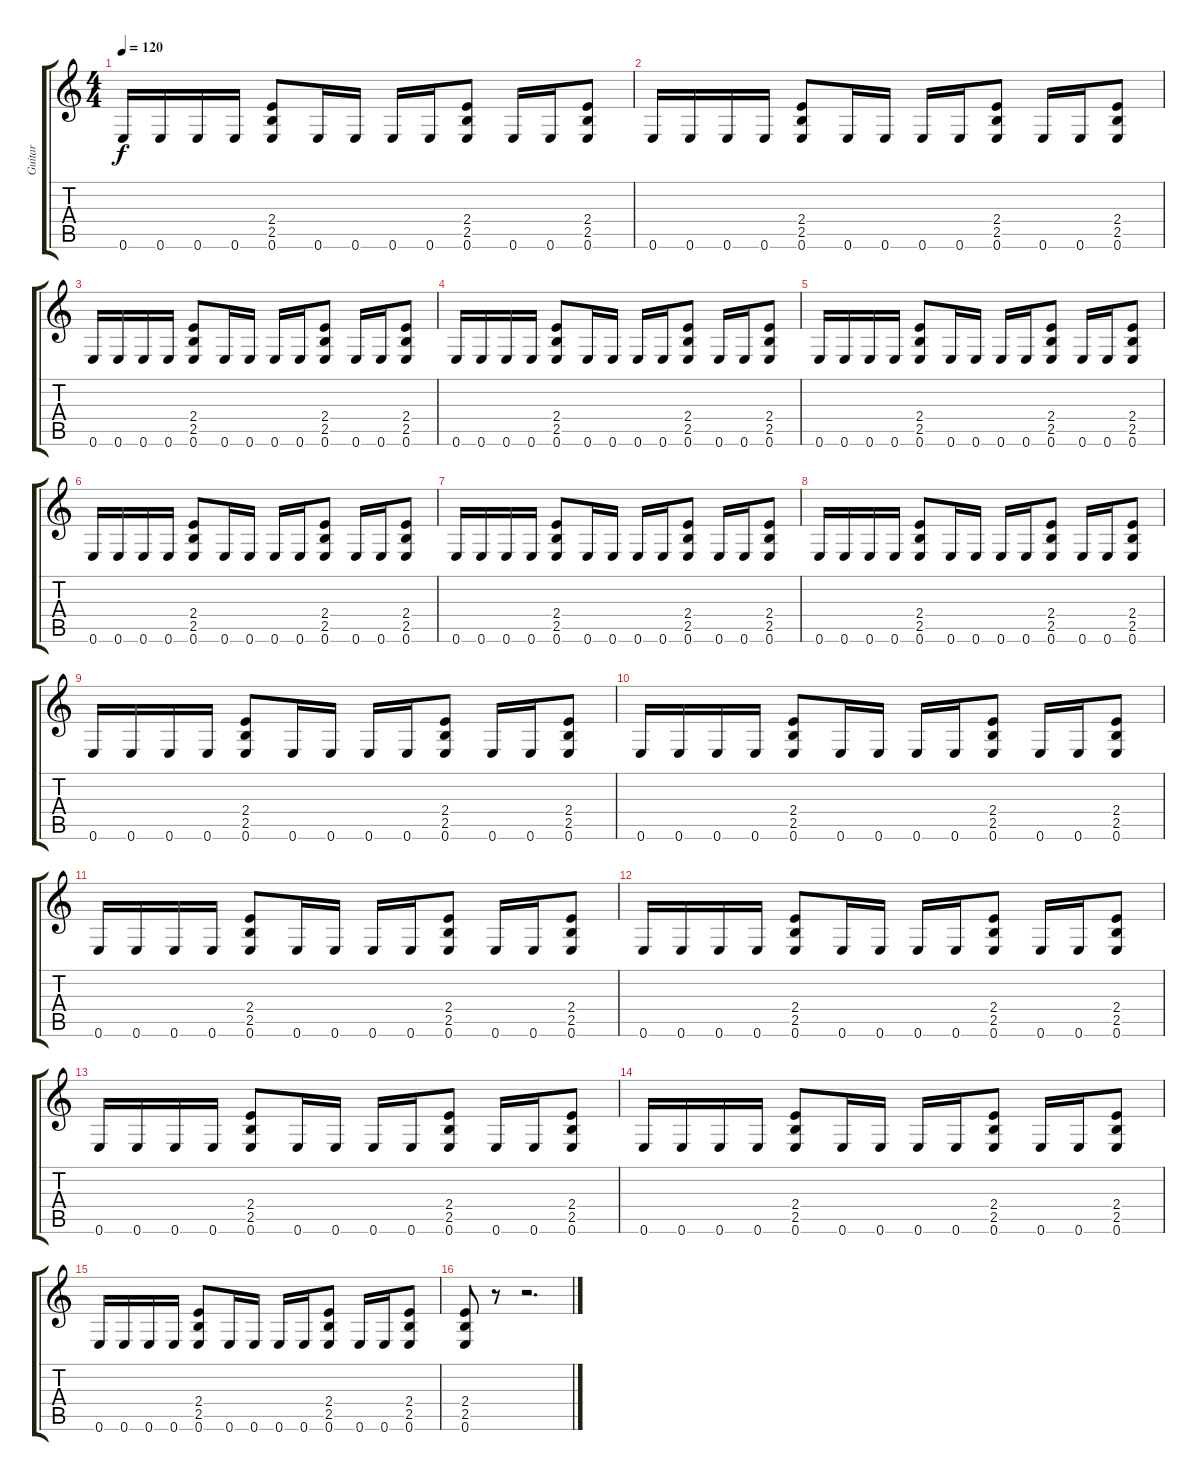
\track ("Guitar" "Guitar") {instrument distortionguitar}
\staff {score tabs}
\tuning (E4 B3 G3 D3 A2 E2) {hide}
\ts (4 4)
\tempo 120
\clef g2
\ks c
0.6.16{dy f} 0.6.16 0.6.16 0.6.16 (2.4 2.5 0.6).8 0.6.16 0.6.16 0.6.16 0.6.16 (2.4 2.5 0.6).8 0.6.16 0.6.16 (2.4 2.5 0.6).8 |
0.6.16 0.6.16 0.6.16 0.6.16 (2.4 2.5 0.6).8 0.6.16 0.6.16 0.6.16 0.6.16 (2.4 2.5 0.6).8 0.6.16 0.6.16 (2.4 2.5 0.6).8 |
0.6.16 0.6.16 0.6.16 0.6.16 (2.4 2.5 0.6).8 0.6.16 0.6.16 0.6.16 0.6.16 (2.4 2.5 0.6).8 0.6.16 0.6.16 (2.4 2.5 0.6).8 |
0.6.16 0.6.16 0.6.16 0.6.16 (2.4 2.5 0.6).8 0.6.16 0.6.16 0.6.16 0.6.16 (2.4 2.5 0.6).8 0.6.16 0.6.16 (2.4 2.5 0.6).8 |
0.6.16 0.6.16 0.6.16 0.6.16 (2.4 2.5 0.6).8 0.6.16 0.6.16 0.6.16 0.6.16 (2.4 2.5 0.6).8 0.6.16 0.6.16 (2.4 2.5 0.6).8 |
0.6.16 0.6.16 0.6.16 0.6.16 (2.4 2.5 0.6).8 0.6.16 0.6.16 0.6.16 0.6.16 (2.4 2.5 0.6).8 0.6.16 0.6.16 (2.4 2.5 0.6).8 |
0.6.16 0.6.16 0.6.16 0.6.16 (2.4 2.5 0.6).8 0.6.16 0.6.16 0.6.16 0.6.16 (2.4 2.5 0.6).8 0.6.16 0.6.16 (2.4 2.5 0.6).8 |
0.6.16 0.6.16 0.6.16 0.6.16 (2.4 2.5 0.6).8 0.6.16 0.6.16 0.6.16 0.6.16 (2.4 2.5 0.6).8 0.6.16 0.6.16 (2.4 2.5 0.6).8 |
0.6.16 0.6.16 0.6.16 0.6.16 (2.4 2.5 0.6).8 0.6.16 0.6.16 0.6.16 0.6.16 (2.4 2.5 0.6).8 0.6.16 0.6.16 (2.4 2.5 0.6).8 |
0.6.16 0.6.16 0.6.16 0.6.16 (2.4 2.5 0.6).8 0.6.16 0.6.16 0.6.16 0.6.16 (2.4 2.5 0.6).8 0.6.16 0.6.16 (2.4 2.5 0.6).8 |
0.6.16 0.6.16 0.6.16 0.6.16 (2.4 2.5 0.6).8 0.6.16 0.6.16 0.6.16 0.6.16 (2.4 2.5 0.6).8 0.6.16 0.6.16 (2.4 2.5 0.6).8 |
0.6.16 0.6.16 0.6.16 0.6.16 (2.4 2.5 0.6).8 0.6.16 0.6.16 0.6.16 0.6.16 (2.4 2.5 0.6).8 0.6.16 0.6.16 (2.4 2.5 0.6).8 |
0.6.16 0.6.16 0.6.16 0.6.16 (2.4 2.5 0.6).8 0.6.16 0.6.16 0.6.16 0.6.16 (2.4 2.5 0.6).8 0.6.16 0.6.16 (2.4 2.5 0.6).8 |
0.6.16 0.6.16 0.6.16 0.6.16 (2.4 2.5 0.6).8 0.6.16 0.6.16 0.6.16 0.6.16 (2.4 2.5 0.6).8 0.6.16 0.6.16 (2.4 2.5 0.6).8 |
0.6.16 0.6.16 0.6.16 0.6.16 (2.4 2.5 0.6).8 0.6.16 0.6.16 0.6.16 0.6.16 (2.4 2.5 0.6).8 0.6.16 0.6.16 (2.4 2.5 0.6).8 |
(2.4 2.5 0.6).8 r.8 r.2{d}
